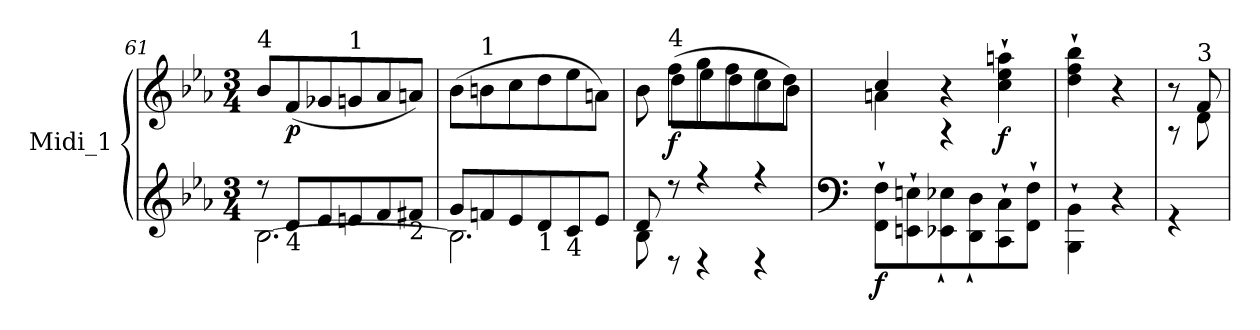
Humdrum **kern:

**kern	**kern	**dynam
*part1	*part1	*part1
*staff2	*staff1	*staff1/2
*I"Midi_1	*	*
*clefG2	*clefG2	*
*k[b-e-a-]	*k[b-e-a-]	*
*E-:	*E-:	*
*M3/4	*M3/4	*
=61	=61	=61
*^	*	*
*	*^	*	*
!	!	!	!LO:TX:a:t=4	!
2ryy	8r	[2.B-\	8b-/L	.
!	!LO:TX:b:t=4	!	!	!
!	!	!	!	!LO:DY:b
.	8d/L	.	(8f/	p
.	8e-/	.	8g-X/	.
!	!	!	!LO:TX:a:t=1	!
.	8en/	.	8gn/	.
4ryy	8f/	.	8a-/	.
!	!LO:TX:b:t=2	!	!	!
.	8f#X/J	.	8an/J)	.
=62	=62	=62	=62	=62
2ryy	8g/L	2.B-\]	(>8b-\L	.
!	!	!	!LO:TX:a:t=1	!
.	8fni/	.	8bn\	.
.	8e-i/	.	8cc\	.
!	!LO:TX:b:t=1	!	!	!
.	8d/	.	8dd\	.
!LO:TX:b:t=4	!	!	!	!
4ryy	8c/	.	8ee-\	.
.	8e-/J	.	8an\J)	.
!!LO:PB:g=z
=63	=63	=63	=63	=63
*	*	*	*^	*
8ryy	8d/	8B-\	8b-\	8ryy	.
!	!	!	!LO:TX:a:t=4	!	!
!	!	!	!	!	!LO:DY:b
2ryy	8r	8rD	(>8ff\L	8dd\L	f
.	4r	4rD	8gg\	8ee-\	.
.	.	.	8ff\	8dd\	.
.	4r	4rD	8ee-\	8cc\	.
8ryy	.	.	8dd\J)	8b-\J	.
*v	*v	*v	*	*	*
!!LO:LB:g=z	!!
=64	=64	=64	=64
*clefF4	*	*	*
*^	*	*	*
!	!	!	!	!LO:DY:b=2
4ryy	8FF\` 8F\`L	4cc/	4an\	f
.	8EEn\` 8En\`	.	.	.
4rb	8EE-X\` 8E-X\`	4r	2ryy	.
.	8DD\` 8D\`	.	.	.
!	!	!	!	!LO:DY:b
4ryy	8CC\` 8C\`	4cc\` 4ee-\` 4aan\`	.	f
.	8FF\` 8F\`J	.	.	.
*	*	*v	*v	*
=65	=65	=65	=65
2ryy	4BBB-\` 4BB-\`	4dd\` 4ff\` 4bb-\`	.
.	4r	4r	.
=66	=66	=66	=66
*	*	*^	*
8rb	4r	8r	8ryy	.
!	!	!LO:TX:a:t=3	!	!
8ryy	.	8f/	8d\	.
*v	*v	*	*	*
*	*v	*v	*
=	=	=
*-	*-	*-
